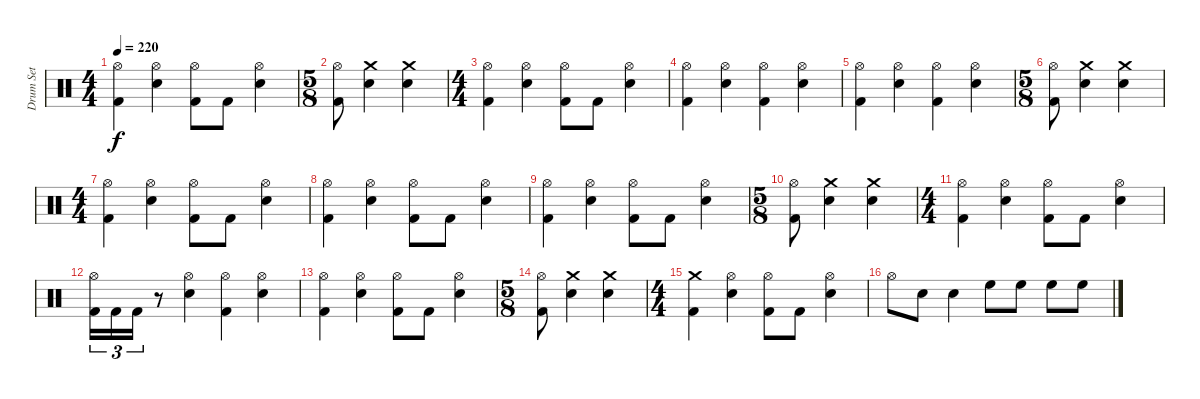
\track ("Drum Set" "Drum Set") {instrument percussion}
\staff {score}
\articulation defaults
\ts (4 4)
\tempo 220
\clef neutral
\ks c
("Hi-Hat (open)" "Kick (hit) 2").4{dy f} ("Hi-Hat (open)" "Snare (hit) 2").4 ("Hi-Hat (open)" "Kick (hit) 2").8 "Kick (hit) 2".8 ("Hi-Hat (open)" "Snare (hit) 2").4 |
\ts (5 8)
("Hi-Hat (open)" "Kick (hit) 2").8 ("Crash medium (hit)" "Snare (hit) 2").4 ("Crash medium (hit)" "Snare (hit) 2").4 |
\ts (4 4)
("Hi-Hat (open)" "Kick (hit) 2").4 ("Hi-Hat (open)" "Snare (hit) 2").4 ("Hi-Hat (open)" "Kick (hit) 2").8 "Kick (hit) 2".8 ("Hi-Hat (open)" "Snare (hit) 2").4 |
("Hi-Hat (open)" "Kick (hit) 2").4 ("Hi-Hat (open)" "Snare (hit) 2").4 ("Hi-Hat (open)" "Kick (hit) 2").4 ("Hi-Hat (open)" "Snare (hit) 2").4 |
("Hi-Hat (open)" "Kick (hit) 2").4 ("Hi-Hat (open)" "Snare (hit) 2").4 ("Hi-Hat (open)" "Kick (hit) 2").4 ("Hi-Hat (open)" "Snare (hit) 2").4 |
\ts (5 8)
("Hi-Hat (open)" "Kick (hit) 2").8 ("Crash medium (hit)" "Snare (hit) 2").4 ("Crash medium (hit)" "Snare (hit) 2").4 |
\ts (4 4)
("Hi-Hat (open)" "Kick (hit) 2").4 ("Hi-Hat (open)" "Snare (hit) 2").4 ("Hi-Hat (open)" "Kick (hit) 2").8 "Kick (hit) 2".8 ("Hi-Hat (open)" "Snare (hit) 2").4 |
("Hi-Hat (open)" "Kick (hit) 2").4 ("Hi-Hat (open)" "Snare (hit) 2").4 ("Hi-Hat (open)" "Kick (hit) 2").8 "Kick (hit) 2".8 ("Hi-Hat (open)" "Snare (hit) 2").4 |
("Hi-Hat (open)" "Kick (hit) 2").4 ("Hi-Hat (open)" "Snare (hit) 2").4 ("Hi-Hat (open)" "Kick (hit) 2").8 "Kick (hit) 2".8 ("Hi-Hat (open)" "Snare (hit) 2").4 |
\ts (5 8)
("Hi-Hat (open)" "Kick (hit) 2").8 ("Crash medium (hit)" "Snare (hit) 2").4 ("Crash medium (hit)" "Snare (hit) 2").4 |
\ts (4 4)
("Hi-Hat (open)" "Kick (hit) 2").4 ("Hi-Hat (open)" "Snare (hit) 2").4 ("Hi-Hat (open)" "Kick (hit) 2").8 "Kick (hit) 2".8 ("Hi-Hat (open)" "Snare (hit) 2").4 |
("Hi-Hat (open)" "Kick (hit) 2").16{tu (3 2)} "Kick (hit) 2".16{tu (3 2)} "Kick (hit) 2".16{tu (3 2)} r.8 ("Hi-Hat (open)" "Snare (hit) 2").4 ("Hi-Hat (open)" "Kick (hit) 2").4 ("Hi-Hat (open)" "Snare (hit) 2").4 |
("Hi-Hat (open)" "Kick (hit) 2").4 ("Hi-Hat (open)" "Snare (hit) 2").4 ("Hi-Hat (open)" "Kick (hit) 2").8 "Kick (hit) 2".8 ("Hi-Hat (open)" "Snare (hit) 2").4 |
\ts (5 8)
("Hi-Hat (open)" "Kick (hit) 2").8 ("Crash medium (hit)" "Snare (hit) 2").4 ("Crash medium (hit)" "Snare (hit) 2").4 |
\ts (4 4)
("Crash medium (hit)" "Kick (hit) 2").4 ("Hi-Hat (open)" "Snare (hit) 2").4 ("Hi-Hat (open)" "Kick (hit) 2").8 "Kick (hit) 2".8 ("Hi-Hat (open)" "Snare (hit) 2").4 |
"Hi-Hat (open)".8 "Snare (hit) 2".8 "Snare (hit) 2".4 "High Floor Tom (hit)".8 "High Floor Tom (hit)".8 "High Floor Tom (hit)".8 "High Floor Tom (hit)".8
